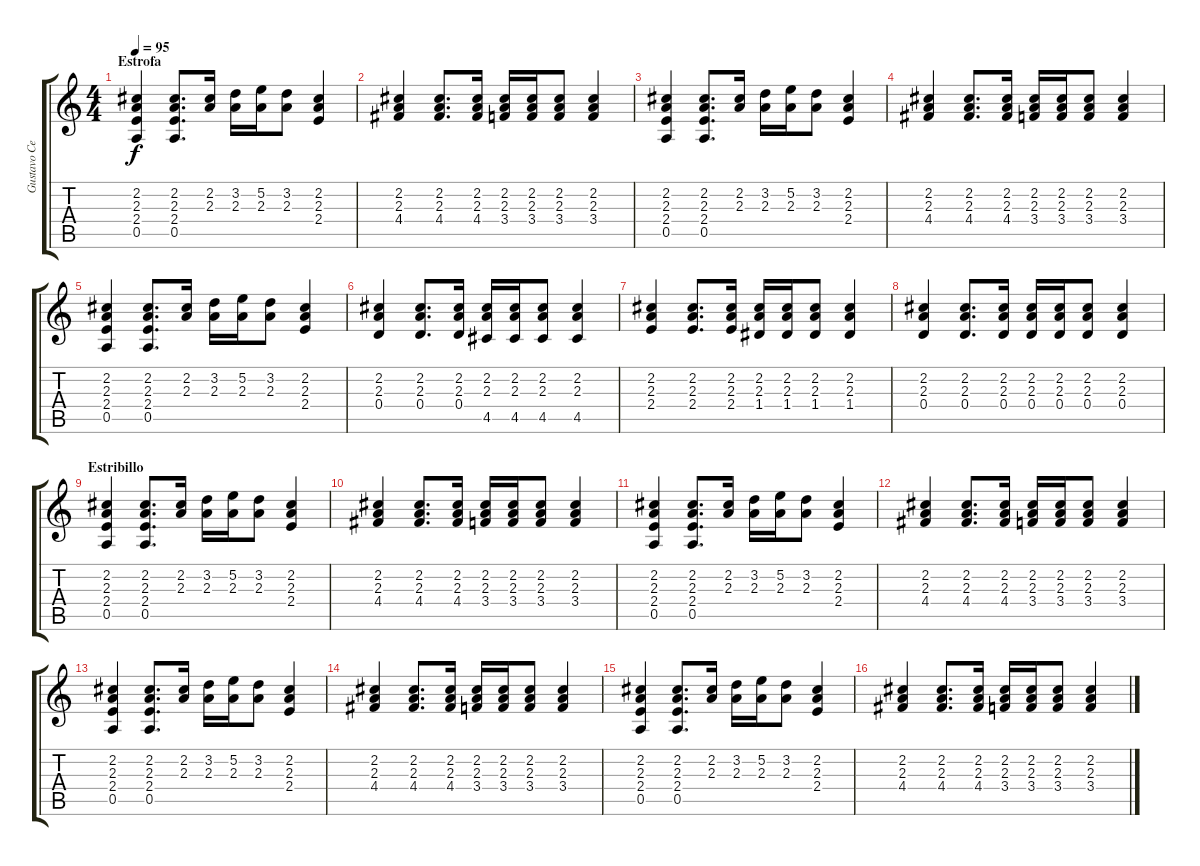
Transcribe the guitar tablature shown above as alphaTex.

\track ("Gustavo Cerati GTR" "Gustavo Ce") {instrument electricguitarclean}
\staff {score tabs}
\tuning (E4 B3 G3 D3 A2 E2) {hide}
\ts (4 4)
\section ("" "Estrofa")
\tempo 95
\clef g2
\ks c
(2.2 2.3 2.4 0.5).4{dy f instrument electricguitarclean} (2.2 2.3 2.4 0.5).8{d} (2.2 2.3).16 (3.2 2.3).16 (5.2 2.3).16 (3.2 2.3).8 (2.2 2.3 2.4).4 |
(2.2 2.3 4.4).4 (2.2 2.3 4.4).8{d} (2.2 2.3 4.4).16 (2.2 2.3 3.4).16 (2.2 2.3 3.4).16 (2.2 2.3 3.4).8 (2.2 2.3 3.4).4 |
(2.2 2.3 2.4 0.5).4 (2.2 2.3 2.4 0.5).8{d} (2.2 2.3).16 (3.2 2.3).16 (5.2 2.3).16 (3.2 2.3).8 (2.2 2.3 2.4).4 |
(2.2 2.3 4.4).4 (2.2 2.3 4.4).8{d} (2.2 2.3 4.4).16 (2.2 2.3 3.4).16 (2.2 2.3 3.4).16 (2.2 2.3 3.4).8 (2.2 2.3 3.4).4 |
(2.2 2.3 2.4 0.5).4 (2.2 2.3 2.4 0.5).8{d} (2.2 2.3).16 (3.2 2.3).16 (5.2 2.3).16 (3.2 2.3).8 (2.2 2.3 2.4).4 |
(2.2 2.3 0.4).4 (2.2 2.3 0.4).8{d} (2.2 2.3 0.4).16 (2.2 2.3 4.5).16 (2.2 2.3 4.5).16 (2.2 2.3 4.5).8 (2.2 2.3 4.5).4 |
(2.2 2.3 2.4).4 (2.2 2.3 2.4).8{d} (2.2 2.3 2.4).16 (2.2 2.3 1.4).16 (2.2 2.3 1.4).16 (2.2 2.3 1.4).8 (2.2 2.3 1.4).4 |
(2.2 2.3 0.4).4 (2.2 2.3 0.4).8{d} (2.2 2.3 0.4).16 (2.2 2.3 0.4).16 (2.2 2.3 0.4).16 (2.2 2.3 0.4).8 (2.2 2.3 0.4).4 |
\section ("" "Estribillo")
(2.2 2.3 2.4 0.5).4{instrument overdrivenguitar} (2.2 2.3 2.4 0.5).8{d} (2.2 2.3).16 (3.2 2.3).16 (5.2 2.3).16 (3.2 2.3).8 (2.2 2.3 2.4).4 |
(2.2 2.3 4.4).4 (2.2 2.3 4.4).8{d} (2.2 2.3 4.4).16 (2.2 2.3 3.4).16 (2.2 2.3 3.4).16 (2.2 2.3 3.4).8 (2.2 2.3 3.4).4 |
(2.2 2.3 2.4 0.5).4{instrument overdrivenguitar} (2.2 2.3 2.4 0.5).8{d} (2.2 2.3).16 (3.2 2.3).16 (5.2 2.3).16 (3.2 2.3).8 (2.2 2.3 2.4).4 |
(2.2 2.3 4.4).4 (2.2 2.3 4.4).8{d} (2.2 2.3 4.4).16 (2.2 2.3 3.4).16 (2.2 2.3 3.4).16 (2.2 2.3 3.4).8 (2.2 2.3 3.4).4 |
(2.2 2.3 2.4 0.5).4{instrument overdrivenguitar} (2.2 2.3 2.4 0.5).8{d} (2.2 2.3).16 (3.2 2.3).16 (5.2 2.3).16 (3.2 2.3).8 (2.2 2.3 2.4).4 |
(2.2 2.3 4.4).4 (2.2 2.3 4.4).8{d} (2.2 2.3 4.4).16 (2.2 2.3 3.4).16 (2.2 2.3 3.4).16 (2.2 2.3 3.4).8 (2.2 2.3 3.4).4 |
(2.2 2.3 2.4 0.5).4{instrument overdrivenguitar} (2.2 2.3 2.4 0.5).8{d} (2.2 2.3).16 (3.2 2.3).16 (5.2 2.3).16 (3.2 2.3).8 (2.2 2.3 2.4).4 |
(2.2 2.3 4.4).4 (2.2 2.3 4.4).8{d} (2.2 2.3 4.4).16 (2.2 2.3 3.4).16 (2.2 2.3 3.4).16 (2.2 2.3 3.4).8 (2.2 2.3 3.4).4
